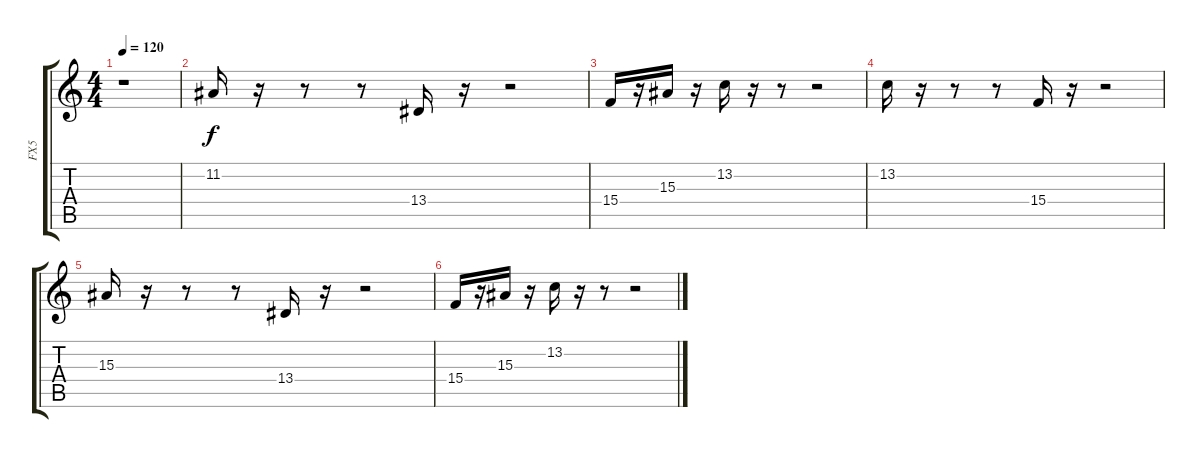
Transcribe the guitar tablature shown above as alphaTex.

\track ("FX5" "FX5") {instrument fx5brightness}
\staff {score tabs}
\tuning (E4 B3 G3 D3 A2 E2) {hide}
\ts (4 4)
\tempo 120
\clef g2
\ks c
r.1{dy f} |
11.2.16 r.16 r.8 r.8 13.4.16 r.16 r.2 |
15.4.16 r.16 15.3.16 r.16 13.2.16 r.16 r.8 r.2 |
13.2.16 r.16 r.8 r.8 15.4.16 r.16 r.2 |
15.3.16 r.16 r.8 r.8 13.4.16 r.16 r.2 |
15.4.16 r.16 15.3.16 r.16 13.2.16 r.16 r.8 r.2
